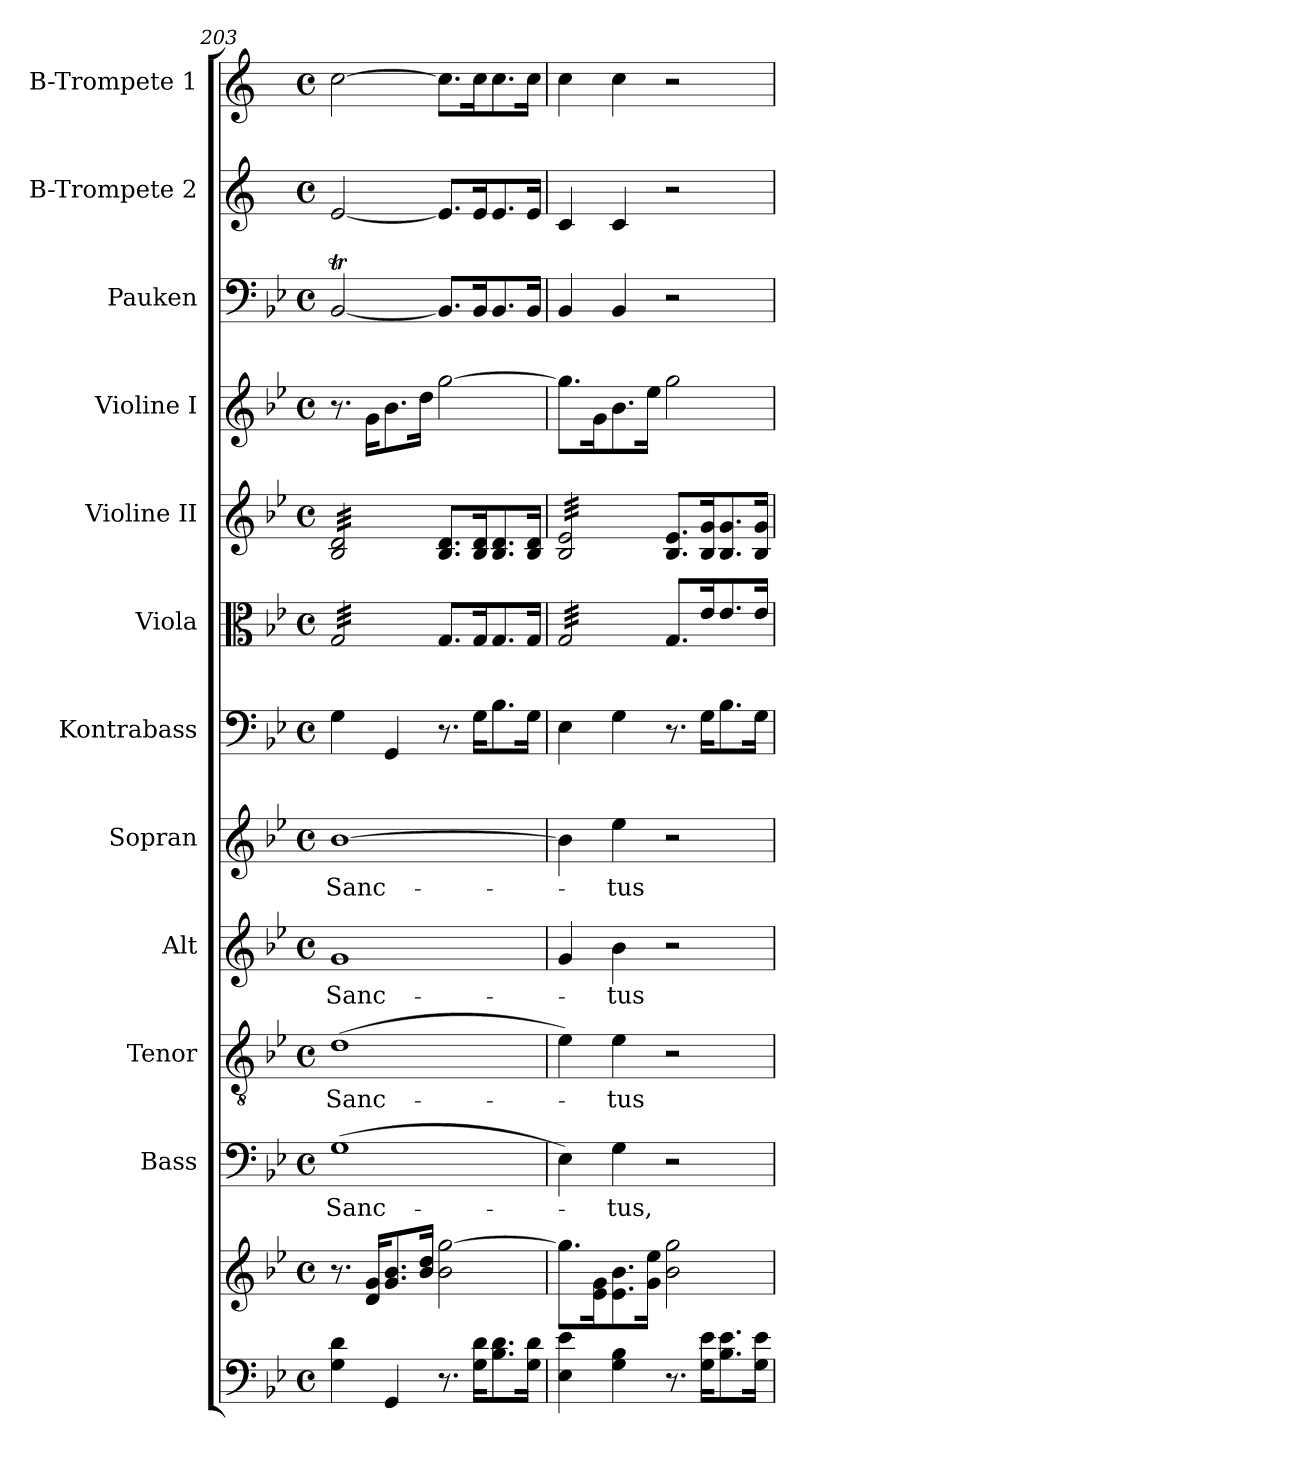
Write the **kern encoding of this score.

**kern	**kern	**kern	**text	**kern	**text	**kern	**text	**kern	**text	**kern	**kern	**kern	**kern	**kern	**kern	**kern
*part12	*part12	*part11	*part11	*part10	*part10	*part9	*part9	*part8	*part8	*part7	*part6	*part5	*part4	*part3	*part2	*part1
*staff13	*staff12	*staff11	*staff11	*staff10	*staff10	*staff9	*staff9	*staff8	*staff8	*staff7	*staff6	*staff5	*staff4	*staff3	*staff2	*staff1
*	*	*I"Bass	*	*I"Tenor	*	*I"Alt	*	*I"Sopran	*	*I"Kontrabass	*I"Viola	*I"Violine II	*I"Violine I	*I"Pauken	*I"B-Trompete 2	*I"B-Trompete 1
*	*	*I'B.	*	*I'T.	*	*I'A.	*	*I'S.	*	*I'Kb.	*I'Vla.	*I'Vl. II	*I'Vl. I	*I'Pk.	*I'B Trp. 2	*I'B Trp. 1
*clefF4	*clefG2	*clefF4	*	*clefGv2	*	*clefG2	*	*clefG2	*	*clefF4	*clefC3	*clefG2	*clefG2	*clefF4	*clefG2	*clefG2
*	*	*	*	*	*	*	*	*	*	*ITrd7c12	*	*	*	*	*ITrd1c2	*ITrd1c2
*k[b-e-]	*k[b-e-]	*k[b-e-]	*	*k[b-e-]	*	*k[b-e-]	*	*k[b-e-]	*	*k[b-e-]	*k[b-e-]	*k[b-e-]	*k[b-e-]	*k[b-e-]	*k[b-e-]	*k[b-e-]
*B-:	*B-:	*B-:	*	*B-:	*	*B-:	*	*B-:	*	*B-:	*B-:	*B-:	*B-:	*B-:	*B-:	*B-:
*M4/4	*M4/4	*M4/4	*	*M4/4	*	*M4/4	*	*M4/4	*	*M4/4	*M4/4	*M4/4	*M4/4	*M4/4	*M4/4	*M4/4
*met(c)	*met(c)	*met(c)	*	*met(c)	*	*met(c)	*	*met(c)	*	*met(c)	*met(c)	*met(c)	*met(c)	*met(c)	*met(c)	*met(c)
=203	=203	=203	=203	=203	=203	=203	=203	=203	=203	=203	=203	=203	=203	=203	=203	=203
!	!	!	!LO:LY:b	!	!LO:LY:b	!	!LO:LY:b	!	!LO:LY:b	!	!	!	!	!	!	!
*	*	*	*	*	*	*	*	*	*	*	*tremolo	*	*	*	*	*
*	*	*	*	*	*	*	*	*	*	*	*	*tremolo	*	*	*	*
4G\ 4d\	8.r	(>1G	Sanc-	(>1d	Sanc-	1g	Sanc-	[1b-	Sanc-	4GG\	32G/LLL	32B-/ 32d/LLL	8.r	[2BB-T/	[2d/	[2b-\
.	.	.	.	.	.	.	.	.	.	.	32G/	32B-/ 32d/	.	.	.	.
.	.	.	.	.	.	.	.	.	.	.	32G/	32B-/ 32d/	.	.	.	.
.	.	.	.	.	.	.	.	.	.	.	32G/	32B-/ 32d/	.	.	.	.
.	.	.	.	.	.	.	.	.	.	.	32G/	32B-/ 32d/	.	.	.	.
.	.	.	.	.	.	.	.	.	.	.	32G/	32B-/ 32d/	.	.	.	.
.	16d/ 16g/KL	.	.	.	.	.	.	.	.	.	32G/	32B-/ 32d/	16g\KL	.	.	.
.	.	.	.	.	.	.	.	.	.	.	32G/	32B-/ 32d/	.	.	.	.
4GG/	8.g/ 8.b-/	.	.	.	.	.	.	.	.	4GGG/	32G/	32B-/ 32d/	8.b-\	.	.	.
.	.	.	.	.	.	.	.	.	.	.	32G/	32B-/ 32d/	.	.	.	.
.	.	.	.	.	.	.	.	.	.	.	32G/	32B-/ 32d/	.	.	.	.
.	.	.	.	.	.	.	.	.	.	.	32G/	32B-/ 32d/	.	.	.	.
.	.	.	.	.	.	.	.	.	.	.	32G/	32B-/ 32d/	.	.	.	.
.	.	.	.	.	.	.	.	.	.	.	32G/	32B-/ 32d/	.	.	.	.
.	16b-/ 16dd/Jk	.	.	.	.	.	.	.	.	.	32G/	32B-/ 32d/	16dd\Jk	.	.	.
.	.	.	.	.	.	.	.	.	.	.	32G/JJJ	32B-/ 32d/JJJ	.	.	.	.
*	*	*	*	*	*	*	*	*	*	*	*	*Xtremolo	*	*	*	*
*	*	*	*	*	*	*	*	*	*	*	*Xtremolo	*	*	*	*	*
8.r	2b-\ [2gg\	.	.	.	.	.	.	.	.	8.r	8.G/L	8.B-/ 8.d/L	[2gg\	8.BB-TTT/L]	8.d/L]	8.b-\L]
16G\ 16d\KL	.	.	.	.	.	.	.	.	.	16GG\KL	16G/k	16B-/ 16d/k	.	16BB-/k	16d/k	16b-\k
8.B-\ 8.d\	.	.	.	.	.	.	.	.	.	8.BB-\	8.G/	8.B-/ 8.d/	.	8.BB-/	8.d/	8.b-\
16G\ 16d\Jk	.	.	.	.	.	.	.	.	.	16GG\Jk	16G/Jk	16B-/ 16d/Jk	.	16BB-/Jk	16d/Jk	16b-\Jk
=204	=204	=204	=204	=204	=204	=204	=204	=204	=204	=204	=204	=204	=204	=204	=204	=204
*	*	*	*	*	*	*	*	*	*	*	*tremolo	*	*	*	*	*
*	*	*	*	*	*	*	*	*	*	*	*	*tremolo	*	*	*	*
4E-\ 4e-\	8.gg\L]	4E-\)	.	4e-\)	.	4g/	.	4b-\]	.	4EE-\	32G/LLL	32B-/ 32e-/LLL	8.gg\L]	4BB-/	4B-/	4b-\
.	.	.	.	.	.	.	.	.	.	.	32G/	32B-/ 32e-/	.	.	.	.
.	.	.	.	.	.	.	.	.	.	.	32G/	32B-/ 32e-/	.	.	.	.
.	.	.	.	.	.	.	.	.	.	.	32G/	32B-/ 32e-/	.	.	.	.
.	.	.	.	.	.	.	.	.	.	.	32G/	32B-/ 32e-/	.	.	.	.
.	.	.	.	.	.	.	.	.	.	.	32G/	32B-/ 32e-/	.	.	.	.
.	16e-\ 16g\k	.	.	.	.	.	.	.	.	.	32G/	32B-/ 32e-/	16g\k	.	.	.
.	.	.	.	.	.	.	.	.	.	.	32G/	32B-/ 32e-/	.	.	.	.
!	!	!	!LO:LY:b	!	!LO:LY:b	!	!LO:LY:b	!	!LO:LY:b	!	!	!	!	!	!	!
4G\ 4B-\	8.e-\ 8.b-\	4G\	-tus,	4e-\	-tus	4b-\	-tus	4ee-\	-tus	4GG\	32G/	32B-/ 32e-/	8.b-\	4BB-/	4B-/	4b-\
.	.	.	.	.	.	.	.	.	.	.	32G/	32B-/ 32e-/	.	.	.	.
.	.	.	.	.	.	.	.	.	.	.	32G/	32B-/ 32e-/	.	.	.	.
.	.	.	.	.	.	.	.	.	.	.	32G/	32B-/ 32e-/	.	.	.	.
.	.	.	.	.	.	.	.	.	.	.	32G/	32B-/ 32e-/	.	.	.	.
.	.	.	.	.	.	.	.	.	.	.	32G/	32B-/ 32e-/	.	.	.	.
.	16g\ 16ee-\Jk	.	.	.	.	.	.	.	.	.	32G/	32B-/ 32e-/	16ee-\Jk	.	.	.
.	.	.	.	.	.	.	.	.	.	.	32G/JJJ	32B-/ 32e-/JJJ	.	.	.	.
*	*	*	*	*	*	*	*	*	*	*	*	*Xtremolo	*	*	*	*
*	*	*	*	*	*	*	*	*	*	*	*Xtremolo	*	*	*	*	*
8.r	2b-\ 2gg\	2r	.	2r	.	2r	.	2r	.	8.r	8.G/L	8.B-/ 8.e-/L	2gg\	2r	2r	2r
16G\ 16e-\KL	.	.	.	.	.	.	.	.	.	16GG\KL	16e-/k	16B-/ 16g/k	.	.	.	.
8.B-\ 8.e-\	.	.	.	.	.	.	.	.	.	8.BB-\	8.e-/	8.B-/ 8.g/	.	.	.	.
16G\ 16e-\Jk	.	.	.	.	.	.	.	.	.	16GG\Jk	16e-/Jk	16B-/ 16g/Jk	.	.	.	.
=	=	=	=	=	=	=	=	=	=	=	=	=	=	=	=	=
*-	*-	*-	*-	*-	*-	*-	*-	*-	*-	*-	*-	*-	*-	*-	*-	*-
